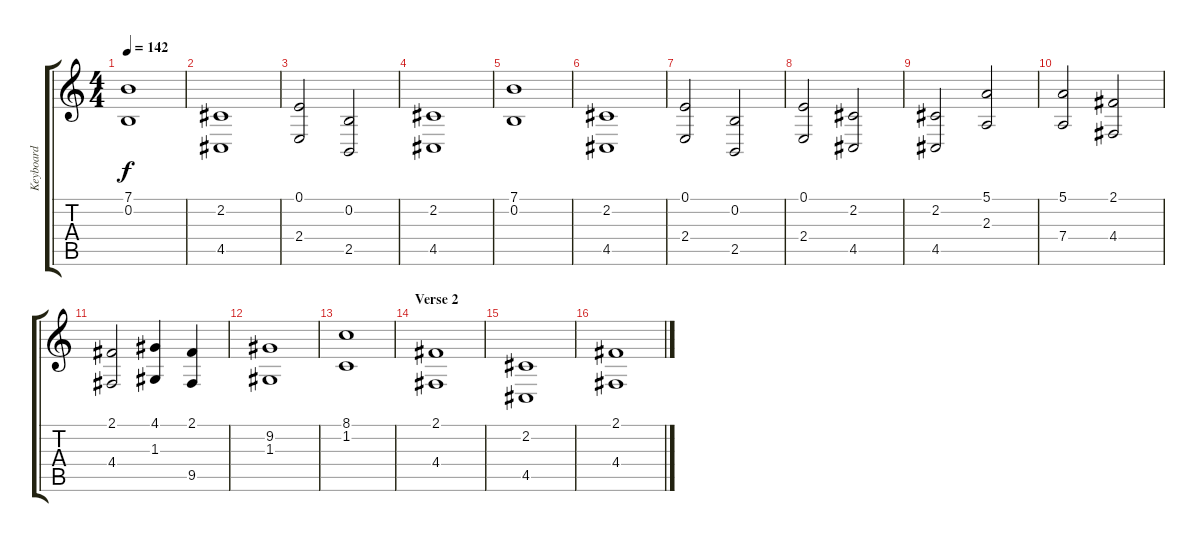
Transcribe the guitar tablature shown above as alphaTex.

\track ("Keyboard" "Keyboard") {instrument lead1square}
\staff {score tabs}
\tuning (E4 B3 G3 D3 A2 E2) {hide}
\ts (4 4)
\tempo 142
\clef g2
\ks c
(7.1 0.2).1{dy f} |
(2.2 4.5).1 |
(0.1 2.4).2 (0.2 2.5).2 |
(2.2 4.5).1 |
(7.1 0.2).1 |
(2.2 4.5).1 |
(0.1 2.4).2 (0.2 2.5).2 |
(0.1 2.4).2 (2.2 4.5).2 |
(2.2 4.5).2 (5.1 2.3).2 |
(5.1 7.4).2 (2.1 4.4).2 |
(2.1 4.4).2 (4.1 1.3).4 (2.1 9.5).4 |
(9.2 1.3).1 |
(8.1 1.2).1 |
\section ("" "Verse 2")
(2.1 4.4).1{instrument stringensemble1} |
(2.2 4.5).1 |
(2.1 4.4).1
